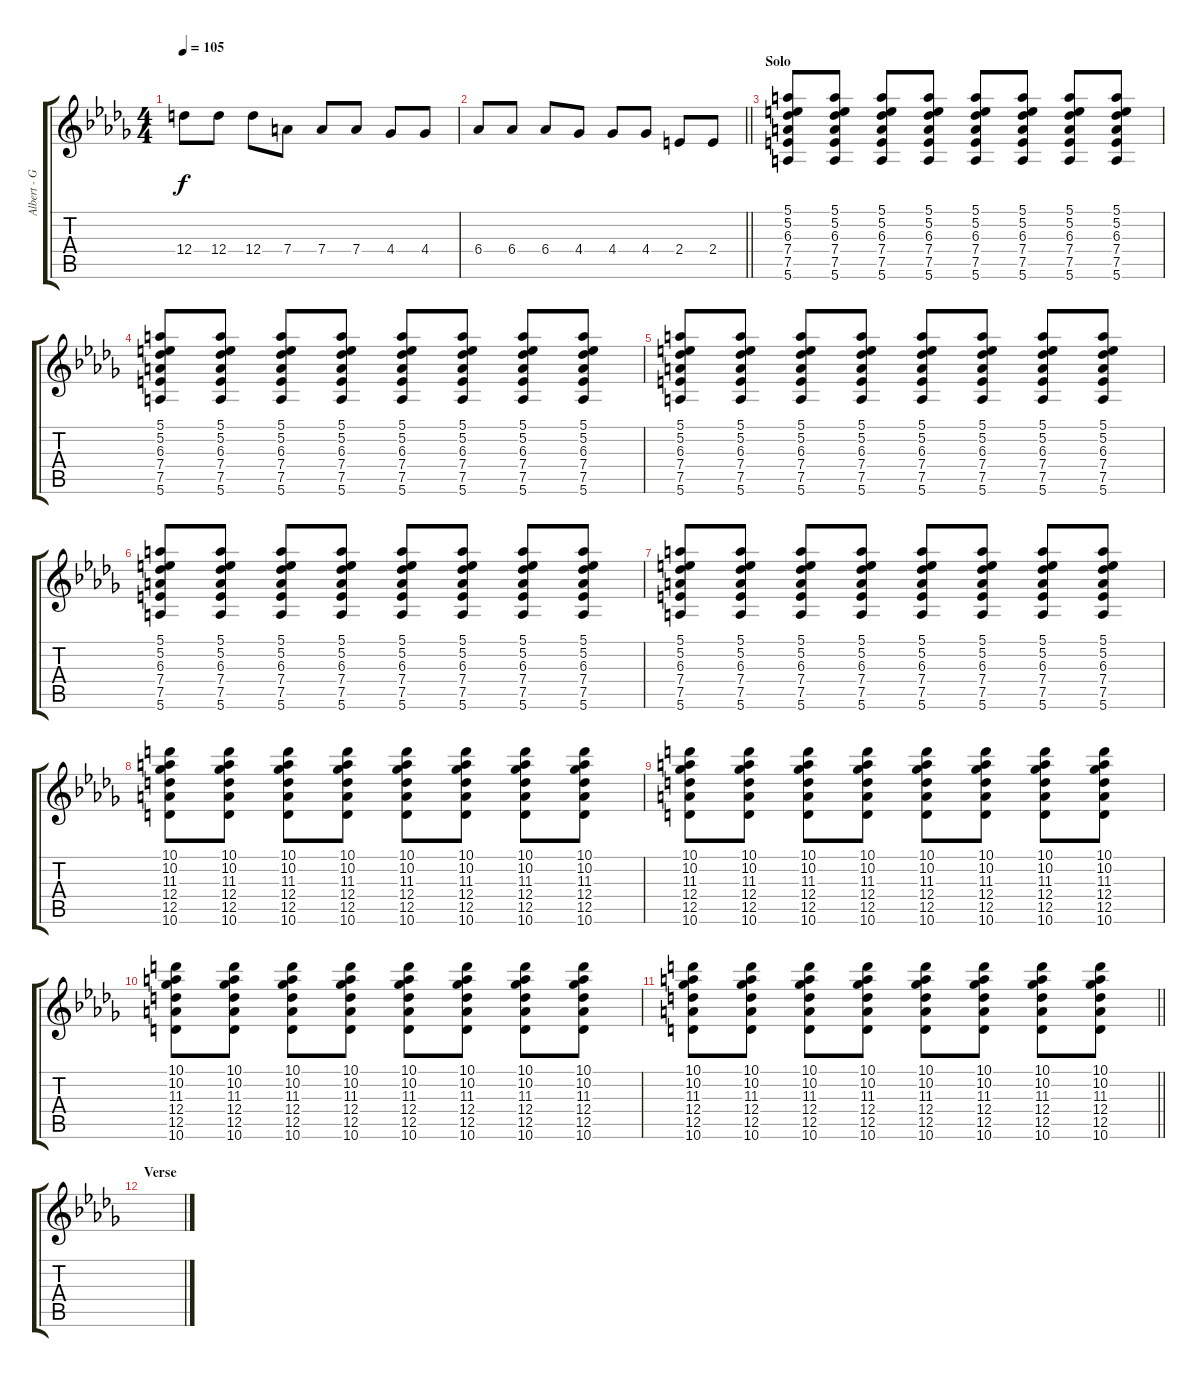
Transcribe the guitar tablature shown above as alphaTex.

\track ("Albert - Guitar RSE" "Albert - G") {instrument overdrivenguitar}
\staff {score tabs}
\tuning (E4 B3 G3 D3 A2 E2) {hide}
\ts (4 4)
\tempo 105
\clef g2
\ks db
12.4.8{dy f} 12.4.8 12.4.8 7.4.8 7.4.8 7.4.8 4.4.8 4.4.8 |
\barLineRight lightlight
6.4.8 6.4.8 6.4.8 4.4.8 4.4.8 4.4.8 2.4.8 2.4.8 |
\section ("" "Solo")
(5.1 5.2 6.3 7.4 7.5 5.6).8{instrument electricguitarjazz} (5.1 5.2 6.3 7.4 7.5 5.6).8 (5.1 5.2 6.3 7.4 7.5 5.6).8 (5.1 5.2 6.3 7.4 7.5 5.6).8 (5.1 5.2 6.3 7.4 7.5 5.6).8 (5.1 5.2 6.3 7.4 7.5 5.6).8 (5.1 5.2 6.3 7.4 7.5 5.6).8 (5.1 5.2 6.3 7.4 7.5 5.6).8 |
(5.1 5.2 6.3 7.4 7.5 5.6).8 (5.1 5.2 6.3 7.4 7.5 5.6).8 (5.1 5.2 6.3 7.4 7.5 5.6).8 (5.1 5.2 6.3 7.4 7.5 5.6).8 (5.1 5.2 6.3 7.4 7.5 5.6).8 (5.1 5.2 6.3 7.4 7.5 5.6).8 (5.1 5.2 6.3 7.4 7.5 5.6).8 (5.1 5.2 6.3 7.4 7.5 5.6).8 |
(5.1 5.2 6.3 7.4 7.5 5.6).8 (5.1 5.2 6.3 7.4 7.5 5.6).8 (5.1 5.2 6.3 7.4 7.5 5.6).8 (5.1 5.2 6.3 7.4 7.5 5.6).8 (5.1 5.2 6.3 7.4 7.5 5.6).8 (5.1 5.2 6.3 7.4 7.5 5.6).8 (5.1 5.2 6.3 7.4 7.5 5.6).8 (5.1 5.2 6.3 7.4 7.5 5.6).8 |
(5.1 5.2 6.3 7.4 7.5 5.6).8 (5.1 5.2 6.3 7.4 7.5 5.6).8 (5.1 5.2 6.3 7.4 7.5 5.6).8 (5.1 5.2 6.3 7.4 7.5 5.6).8 (5.1 5.2 6.3 7.4 7.5 5.6).8 (5.1 5.2 6.3 7.4 7.5 5.6).8 (5.1 5.2 6.3 7.4 7.5 5.6).8 (5.1 5.2 6.3 7.4 7.5 5.6).8 |
(5.1 5.2 6.3 7.4 7.5 5.6).8 (5.1 5.2 6.3 7.4 7.5 5.6).8 (5.1 5.2 6.3 7.4 7.5 5.6).8 (5.1 5.2 6.3 7.4 7.5 5.6).8 (5.1 5.2 6.3 7.4 7.5 5.6).8 (5.1 5.2 6.3 7.4 7.5 5.6).8 (5.1 5.2 6.3 7.4 7.5 5.6).8 (5.1 5.2 6.3 7.4 7.5 5.6).8 |
(10.1 10.2 11.3 12.4 12.5 10.6).8 (10.1 10.2 11.3 12.4 12.5 10.6).8 (10.1 10.2 11.3 12.4 12.5 10.6).8 (10.1 10.2 11.3 12.4 12.5 10.6).8 (10.1 10.2 11.3 12.4 12.5 10.6).8 (10.1 10.2 11.3 12.4 12.5 10.6).8 (10.1 10.2 11.3 12.4 12.5 10.6).8 (10.1 10.2 11.3 12.4 12.5 10.6).8 |
(10.1 10.2 11.3 12.4 12.5 10.6).8 (10.1 10.2 11.3 12.4 12.5 10.6).8 (10.1 10.2 11.3 12.4 12.5 10.6).8 (10.1 10.2 11.3 12.4 12.5 10.6).8 (10.1 10.2 11.3 12.4 12.5 10.6).8 (10.1 10.2 11.3 12.4 12.5 10.6).8 (10.1 10.2 11.3 12.4 12.5 10.6).8 (10.1 10.2 11.3 12.4 12.5 10.6).8 |
(10.1 10.2 11.3 12.4 12.5 10.6).8 (10.1 10.2 11.3 12.4 12.5 10.6).8 (10.1 10.2 11.3 12.4 12.5 10.6).8 (10.1 10.2 11.3 12.4 12.5 10.6).8 (10.1 10.2 11.3 12.4 12.5 10.6).8 (10.1 10.2 11.3 12.4 12.5 10.6).8 (10.1 10.2 11.3 12.4 12.5 10.6).8 (10.1 10.2 11.3 12.4 12.5 10.6).8 |
\barLineRight lightlight
(10.1 10.2 11.3 12.4 12.5 10.6).8 (10.1 10.2 11.3 12.4 12.5 10.6).8 (10.1 10.2 11.3 12.4 12.5 10.6).8 (10.1 10.2 11.3 12.4 12.5 10.6).8 (10.1 10.2 11.3 12.4 12.5 10.6).8 (10.1 10.2 11.3 12.4 12.5 10.6).8 (10.1 10.2 11.3 12.4 12.5 10.6).8 (10.1 10.2 11.3 12.4 12.5 10.6).8 |
\section ("" "Verse")
